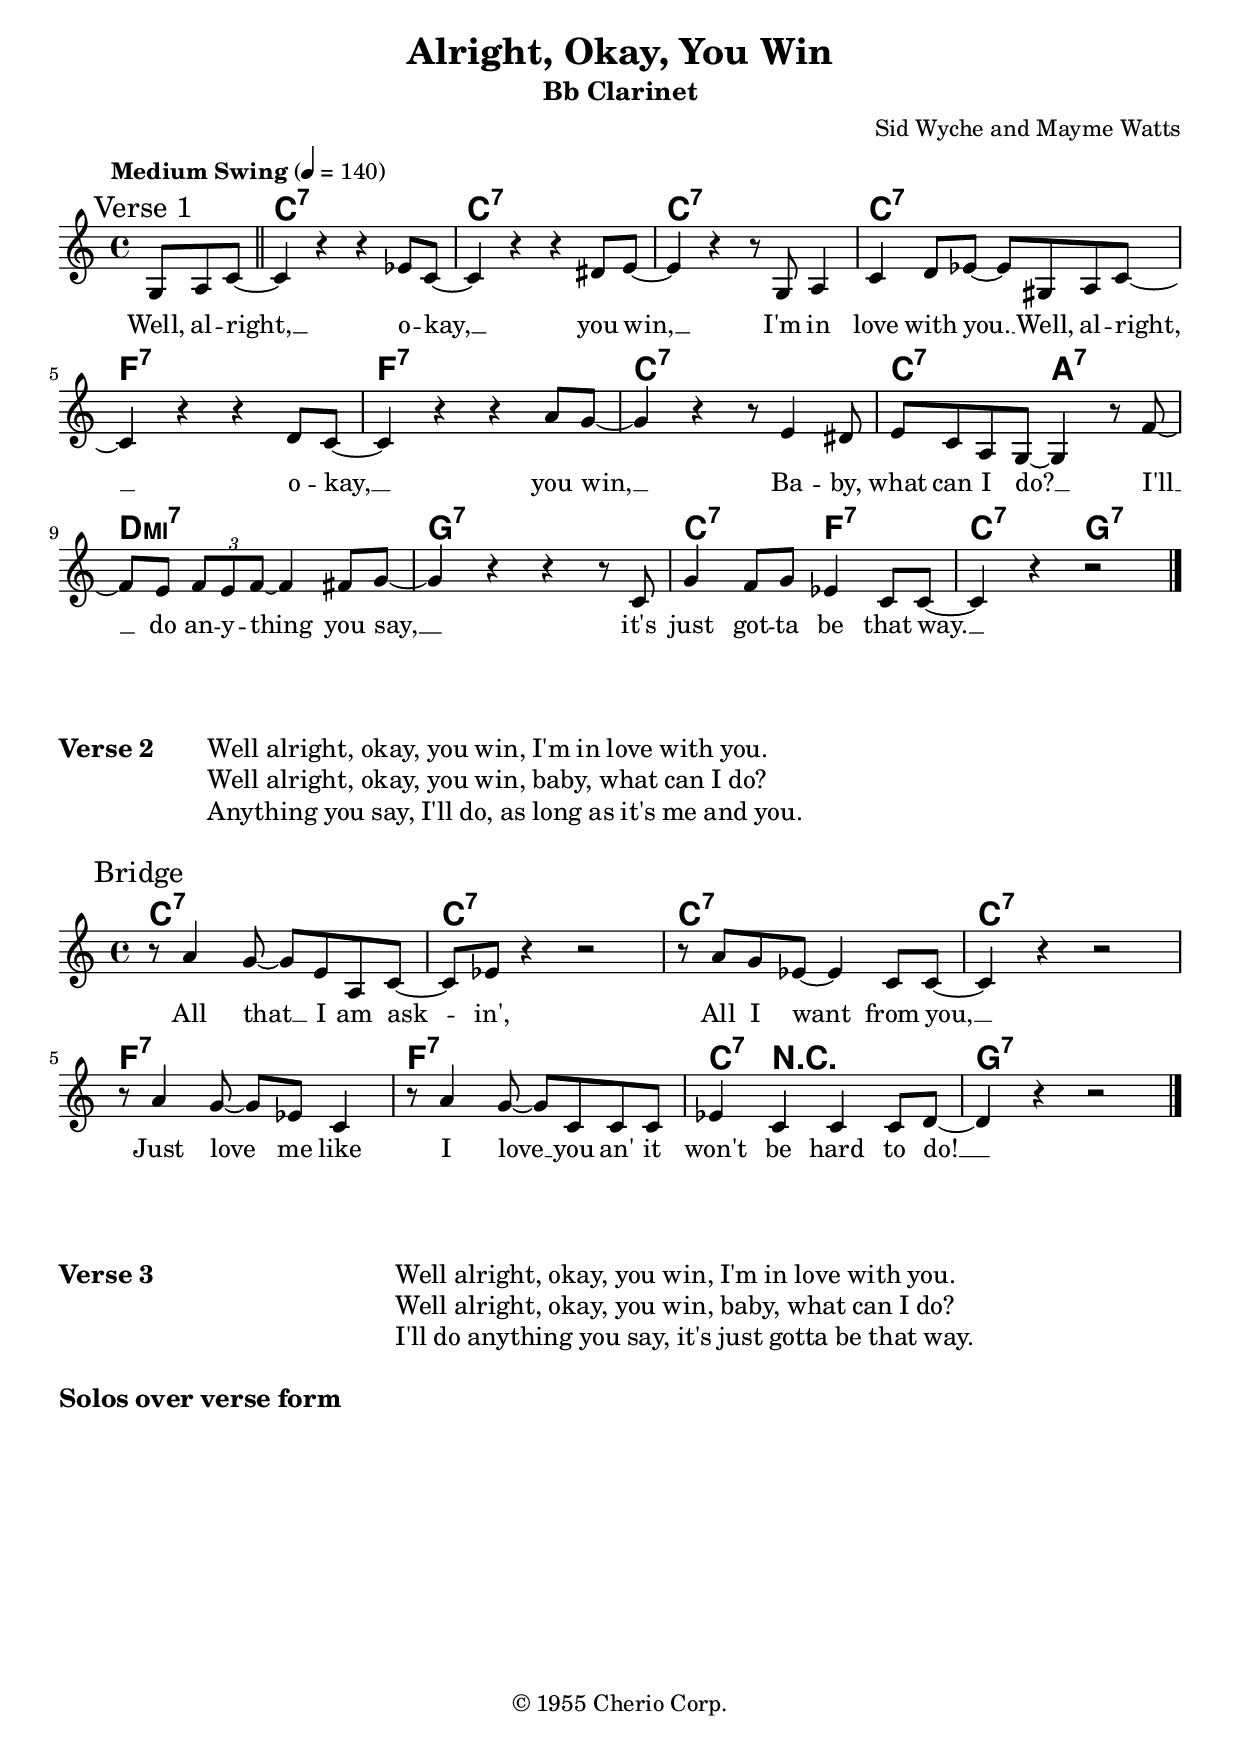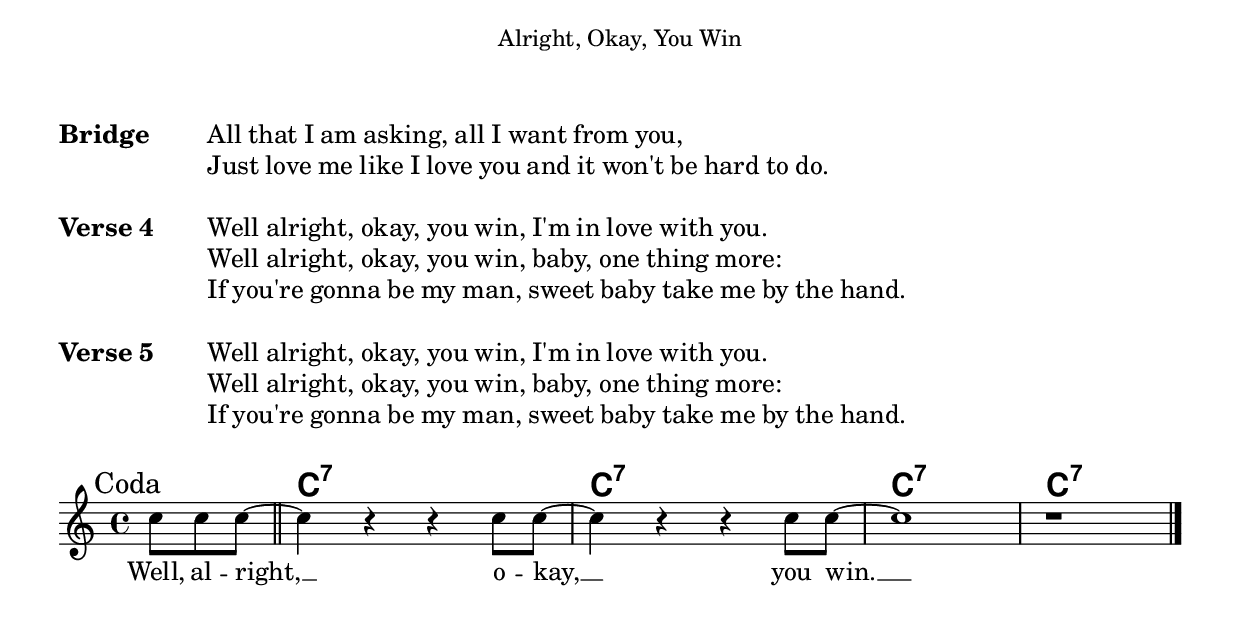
\version "2.24.0"

\include "english.ly"

instrument = "Bb Clarinet"
whatKey = c,
whatClef = "treble"

%% -*- Mode: LilyPond -*-

\include "lead-sheets.ily"

\header {
  title = "Alright, Okay, You Win"
  subtitle = \instrument
  poet = ""
  composer = "Sid Wyche and Mayme Watts"
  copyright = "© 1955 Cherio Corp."
}

refrainLyrics = \lyricmode {
  Well, al -- right, __ o -- kay, __ you win, __
  I'm in love with you. __
  Well, al -- right, __ o -- kay, __ you win, __
  Ba -- by, what can I do? __
  I'll __ do an -- y -- thing you say, __
  it's just got -- ta be that way. __
}

refrainChords = \chordmode {
  s4.
  
  ef1:7 ef1:7 ef1:7 ef1:7
  af1:7 af1:7 ef1:7 ef2:7 c2:7
  f1:m7 bf1:7 ef2:7 af2:7
  
  ef2:7 bf2:7
}

refrainKey = ef

refrainMelody = \relative f' {
  \time 4/4
  \key \refrainKey \major
  \clef \whatClef
  \tempo "Medium Swing" 4 = 140
  
  \mark \markup{ "Verse 1" }

  \partial 4. bf8 c8 ef8~ |
  \bar "||"

  ef4 r4 r4 gf8 ef8~ | ef4 r4 r4 fs8 g8~ | g4 r4 r8 bf,8 c4 |
  \bar "|"
  ef4 f8 gf8~ gf8 b,8 c8 ef8~ |
  \break
  ef4 r4 r4 f8 ef8~ | ef4 r4 r4 c'8 bf8~ | bf4 r4 r8 g4 fs8 | g8 ef8 c8 bf8~ bf4 r8 af'8~ |
  \break
  af8 g8 \tuplet 3/2 { af8 g8 af8~ } af4 a8 bf8~ |
  bf4 r4 r4 r8 ef,8 | bf'4 af8 bf8 gf4 ef8 ef8~ |    
  ef4 r4 r2 |
  
  \bar "|."
}

bridgeLyrics = \lyricmode {
  All that __ I am ask -- in',
  All I want from you, __
  Just love me like I love __ you
  an' it won't be hard to do! __
}

bridgeChords = \chordmode {
  ef1:7 ef1:7 ef1:7 ef1:7
  af1:7 af1:7 ef4:7 r2. bf1:7
}

bridgeKey = ef

bridgeMelody = \relative f''' {
  \time 4/4
  \key \bridgeKey \major
  \clef \whatClef

  \mark \markup{ "Bridge" }
  
  r8 c4 bf8~ bf8 g8 c,8 ef8~ | ef8 gf8 r4 r2 | r8 c8 bf8 gf8~ gf4 ef8 ef8~ | ef4 r4 r2 |
  \break
  r8 c'4 bf8~ bf8 gf8 ef4 | r8 c'4 bf8~ bf8 ef,8 ef8 ef8 | gf4 ef4 ef4 ef8 f8~ | f4 r4 r2 |
  
  \bar "|."
}

codaLyrics = \lyricmode {
  Well, al -- right, __ o -- kay, __ you win. __
}

codaChords = \chordmode {
  s4.
  
  ef1:7 ef1:7 ef1:7 ef1:7
}

codaKey = ef

codaMelody = \relative f''' {
  \time 4/4
  \key \codaKey \major
  \clef \whatClef
  
  \mark \markup{ "Coda" }

  \partial 4. ef8 ef8 ef8~ |
  \bar "||"

  ef4 r4 r4 ef8 ef8~ | ef4 r4 r4 ef8 ef8~ | ef1 | r1 |
  \bar "|."
}

\include "paper.ily"

\include "refrain.ily"


\markup {
  \column 
  \bold
  {
   \vspace #2
   \line { \large { Verse 2 } }
   }
  \column
  {
    \hspace #4
    }
  \column 
  {
   \vspace #2
   \line { \large { Well alright, okay, you win, I'm in love with you. } }
   \line { \large { Well alright, okay, you win, baby, what can I do? } }
   \line { \large { Anything you say, I'll do, as long as it's me and you. } }
   \vspace #1
   }
}

%% -*- Mode: LilyPond -*-

\score {
  <<
    { \context ChordNames 
      {
      \override ChordName.font-size = #+3
      \override ChordName.font-series = #'bold
      \set chordChanges = ##f
     \transpose \bridgeKey \whatKey {
       \bridgeChords
	}
      }
      }
    \new Staff {
      \context Voice = "voiceMelody" { 
	\noDoubleAccidentalMusic \transpose \bridgeKey \whatKey {
	  \bridgeMelody
	  }
	}
    }
    \new Lyrics \lyricsto "voiceMelody"
    {
      \bridgeLyrics
    }
  >>
  \layout { ragged-bottom = ##t ragged-right = ##f }
}


\markup {
  \column 
  \bold
  {
   \vspace #2
   \line { \large { Verse 3 } }
    \vspace #3
   \line { \large { Solos over verse form } }
   }
  \column
  {
    \hspace #4
    }
  \column 
  {
   \vspace #2
   \line { \large { Well alright, okay, you win, I'm in love with you. } }
   \line { \large { Well alright, okay, you win, baby, what can I do? } }
   \line { \large { I'll do anything you say, it's just gotta be that way. } }
   }
}

\pageBreak

\markup {
  \column 
  \bold
  {
   \vspace #2
   \line { \large { Bridge } }
   \vspace #2
   \line { \large { Verse 4 } }
   \vspace #3
   \line { \large { Verse 5 } }
   }
  \column
  {
    \hspace #4
    }
  \column 
  {
   \vspace #2
   \line { \large { All that I am asking, all I want from you, } }
   \line { \large { Just love me like I love you and it won't be hard to do. } }
   \vspace #1
   \line { \large { Well alright, okay, you win, I'm in love with you. } }
   \line { \large { Well alright, okay, you win, baby, one thing more: } }
   \line { \large { If you're gonna be my man, sweet baby take me by the hand. } }
   \vspace #1
   \line { \large { Well alright, okay, you win, I'm in love with you. } }
   \line { \large { Well alright, okay, you win, baby, one thing more: } }
   \line { \large { If you're gonna be my man, sweet baby take me by the hand. } }
   \vspace #1
   }
}

\include "coda.ily"

